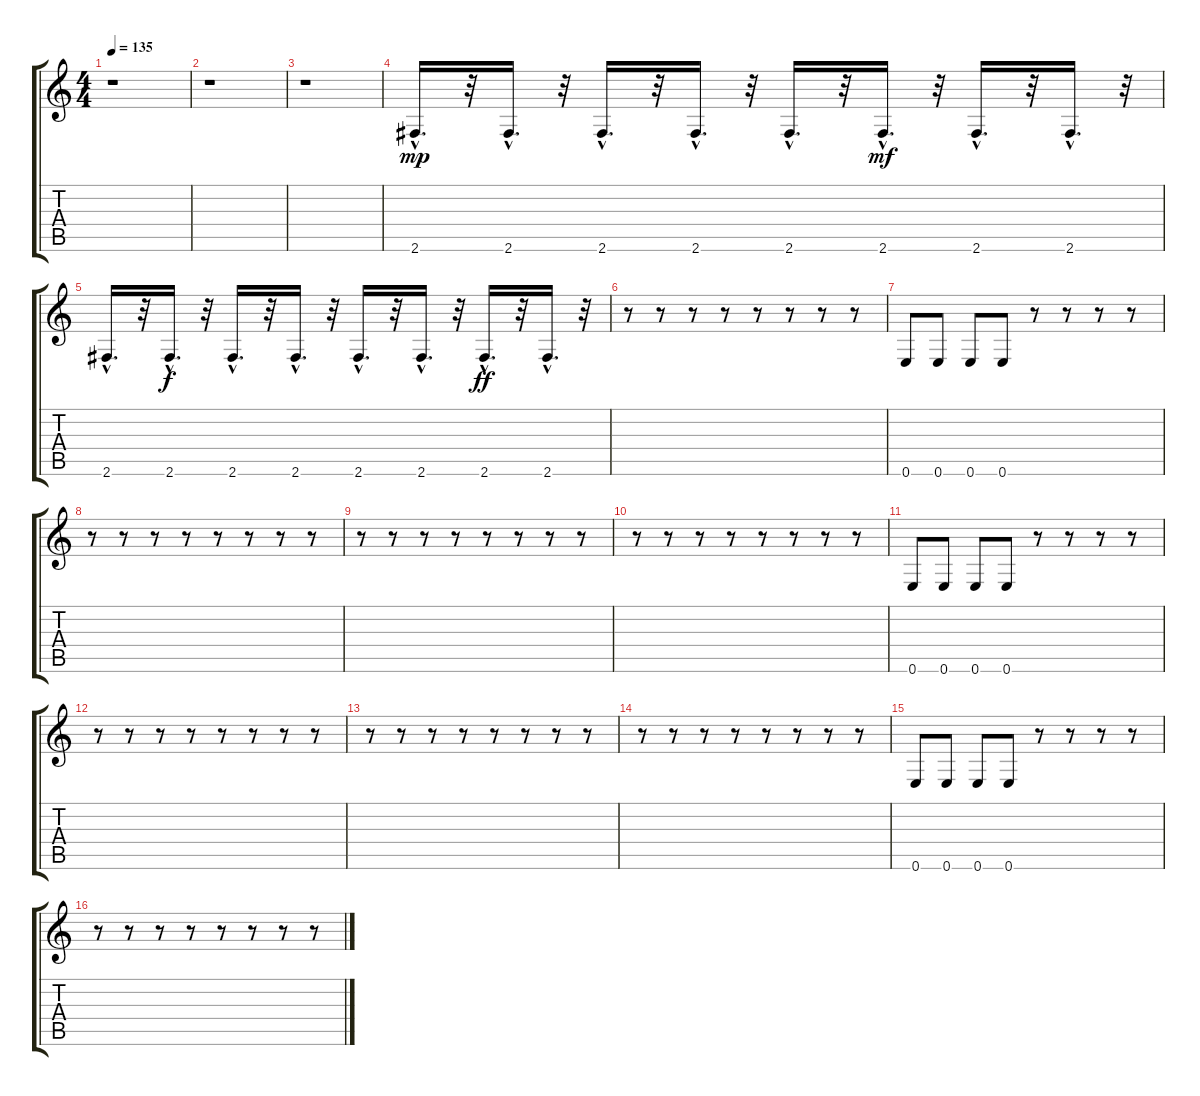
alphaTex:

\track "" {instrument electricbasspick}
\staff {score tabs}
\tuning (E4 B3 G3 D3 A2 E2) {hide}
\ts (4 4)
\tempo 135
\clef g2
\ks c
r.1{dy ff} |
r.1 |
r.1 |
2.6{hac}.16{d dy mp} r.32 2.6{hac}.16{d} r.32 2.6{hac}.16{d} r.32 2.6{hac}.16{d} r.32 2.6{hac}.16{d} r.32 2.6{hac}.16{d dy mf} r.32 2.6{hac}.16{d} r.32 2.6{hac}.16{d} r.32 |
2.6{hac}.16{d} r.32 2.6{hac}.16{d dy f} r.32 2.6{hac}.16{d} r.32 2.6{hac}.16{d} r.32 2.6{hac}.16{d} r.32 2.6{hac}.16{d} r.32 2.6{hac}.16{d dy ff} r.32 2.6{hac}.16{d} r.32 |
r.8 r.8 r.8 r.8 r.8 r.8 r.8 r.8 |
0.6.8 0.6.8 0.6.8 0.6.8 r.8 r.8 r.8 r.8 |
r.8 r.8 r.8 r.8 r.8 r.8 r.8 r.8 |
r.8 r.8 r.8 r.8 r.8 r.8 r.8 r.8 |
r.8 r.8 r.8 r.8 r.8 r.8 r.8 r.8 |
0.6.8 0.6.8 0.6.8 0.6.8 r.8 r.8 r.8 r.8 |
r.8 r.8 r.8 r.8 r.8 r.8 r.8 r.8 |
r.8 r.8 r.8 r.8 r.8 r.8 r.8 r.8 |
r.8 r.8 r.8 r.8 r.8 r.8 r.8 r.8 |
0.6.8 0.6.8 0.6.8 0.6.8 r.8 r.8 r.8 r.8 |
r.8 r.8 r.8 r.8 r.8 r.8 r.8 r.8
